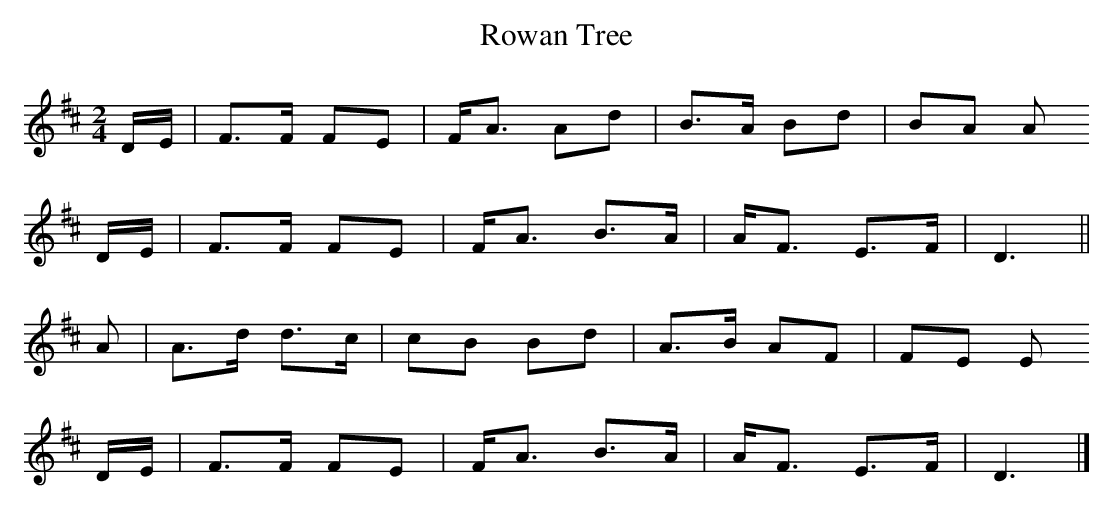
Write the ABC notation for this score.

X:1
T:Rowan Tree
L:1/8
M:2/4
K:D
D/E/ | F>F FE  | F<A Ad  | B>A Bd  | BA A
D/E/ | F>F FE  | F<A B>A | A<F E>F | D3   ||
A    | A>d d>c | cB  Bd  | A>B AF  | FE E
D/E/ | F>F FE  | F<A B>A | A<F E>F | D3   |]
